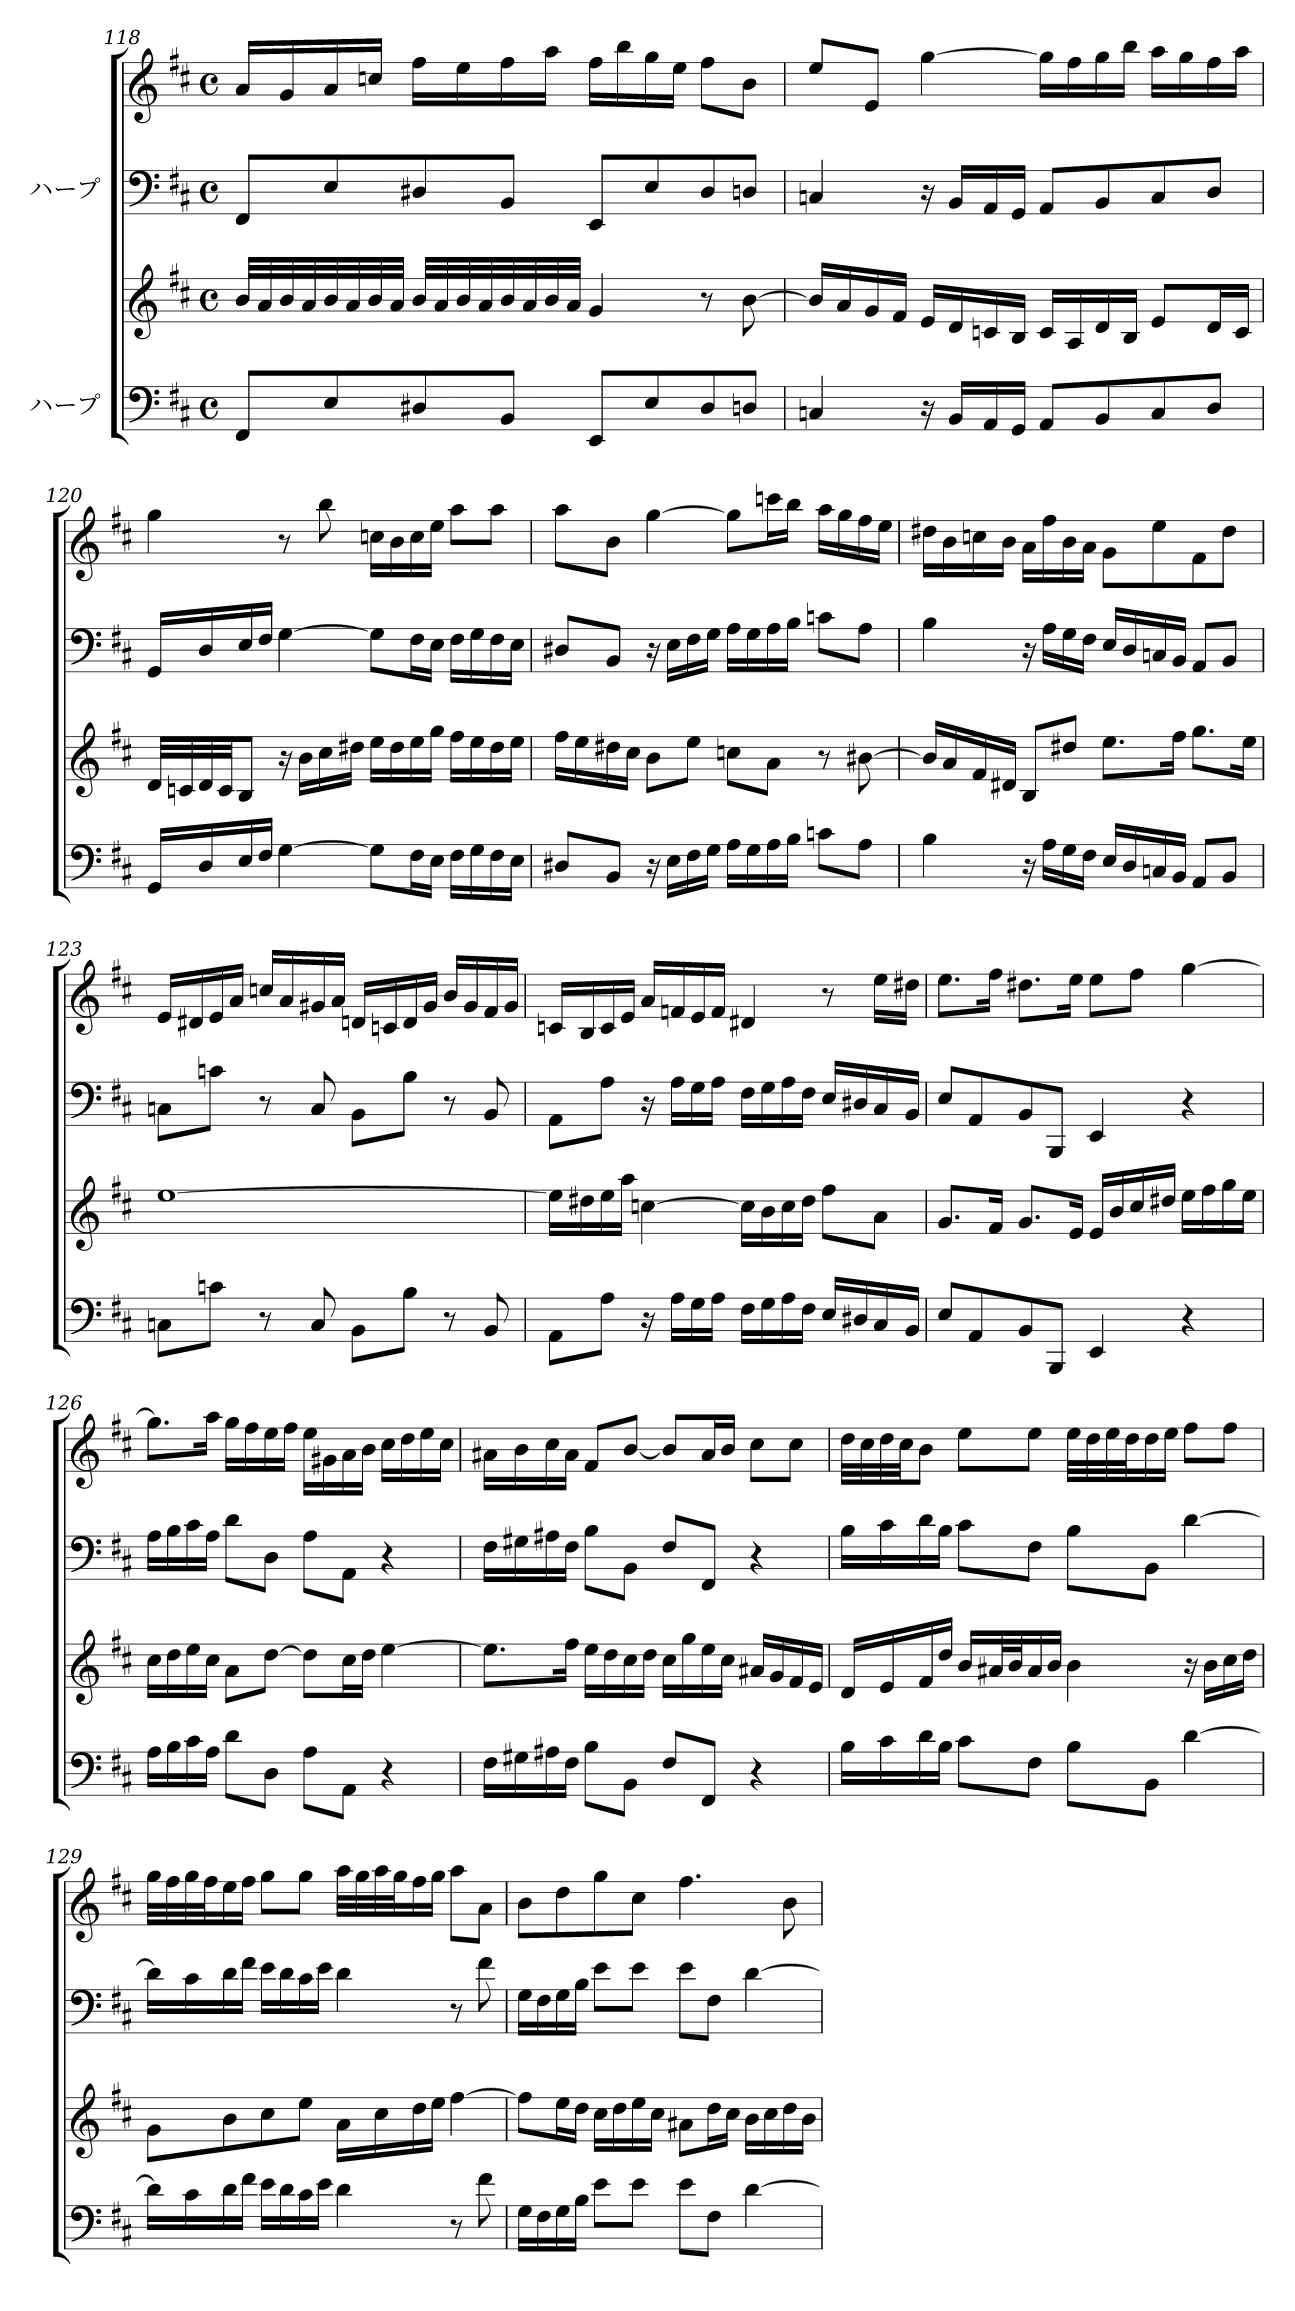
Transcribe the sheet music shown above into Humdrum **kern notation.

**kern	**kern	**kern	**kern
*part2	*part2	*part1	*part1
*staff4	*staff3	*staff2	*staff1
*I"ハープ	*	*I"ハープ	*
!!LO:LB:g=z
*clefF4	*clefG2	*clefF4	*clefG2
*k[f#c#]	*k[f#c#]	*k[f#c#]	*k[f#c#]
*M4/4	*M4/4	*M4/4	*M4/4
*met(c)	*met(c)	*met(c)	*met(c)
=118	=118	=118	=118
8FF#/L	32b/LLL	8FF#/L	16a/LL
.	32a/	.	.
.	32b/	.	16g/
.	32a/	.	.
8E/	32b/	8E/	16a/
.	32a/	.	.
.	32b/	.	16ccn/JJ
.	32a/JJJ	.	.
8D#X/	32b/LLL	8D#X/	16ff#\LL
.	32a/	.	.
.	32b/	.	16ee\
.	32a/	.	.
8BB/J	32b/	8BB/J	16ff#\
.	32a/	.	.
.	32b/	.	16aa\JJ
.	32a/JJJ	.	.
8EE/L	4g/	8EE/L	16ff#\LL
.	.	.	16bb\
8E/	.	8E/	16gg\
.	.	.	16ee\JJ
8D#/	8r	8D#/	8ff#\L
8Dn/J	[8b\	8Dn/J	8b\J
=119	=119	=119	=119
4Cn/	16b/LL]	4Cn/	8ee/L
.	16a/	.	.
.	16g/	.	8e/J
.	16f#/JJ	.	.
16r	16e/LL	16r	[4gg\
16BB/LL	16d/	16BB/LL	.
16AA/	16cn/	16AA/	.
16GG/JJ	16B/JJ	16GG/JJ	.
8AA/L	16c/LL	8AA/L	16gg\LL]
.	16A/	.	16ff#\
8BB/	16d/	8BB/	16gg\
.	16B/JJ	.	16bb\JJ
8C/	8e/L	8C/	16aa\LL
.	.	.	16gg\
8D/J	16d/L	8D/J	16ff#\
.	16c/JJ	.	16aa\JJ
!!LO:LB:g=z
=120	=120	=120	=120
16GG/LL	32d/LLL	16GG/LL	4gg\
.	32cn/	.	.
16D/	32d/	16D/	.
.	32c/JJ	.	.
16E/	8B/J	16E/	.
16F#/JJ	.	16F#/JJ	.
[4G\	16r	[4G\	8r
.	16b\LL	.	.
.	16cc#\	.	8bb\
.	16dd#X\JJ	.	.
8G\L]	16ee\LL	8G\L]	16ccn\LL
.	16dd#\	.	16b\
16F#\L	16ee\	16F#\L	16cc\
16E\JJ	16gg\JJ	16E\JJ	16ee\JJ
16F#\LL	16ff#\LL	16F#\LL	8aa\L
16G\	16ee\	16G\	.
16F#\	16dd#\	16F#\	8aa\J
16E\JJ	16ee\JJ	16E\JJ	.
=121	=121	=121	=121
8D#X/L	16ff#\LL	8D#X/L	8aa\L
.	16ee\	.	.
8BB/J	16dd#X\	8BB/J	8b\J
.	16cc#\JJ	.	.
16r	8b\L	16r	[4gg\
16E\LL	.	16E\LL	.
16F#\	8ee\J	16F#\	.
16G\JJ	.	16G\JJ	.
16A\LL	8ccn\L	16A\LL	8gg\L]
16G\	.	16G\	.
16A\	8a\J	16A\	16cccn\L
16B\JJ	.	16B\JJ	16bb\JJ
8cn\L	8r	8cn\L	16aa\LL
.	.	.	16gg\
8A\J	[8b#X\	8A\J	16ff#\
.	.	.	16ee\JJ
!!LO:PB:g=z
=122	=122	=122	=122
4B\	16b#/LL]	4B\	16dd#X\LL
.	16a/	.	16b\
.	16f#/	.	16ccn\
.	16d#X/JJ	.	16b\JJ
16r	8B/L	16r	16a\LL
16A\LL	.	16A\LL	16ff#\
16G\	8dd#X/J	16G\	16b\
16F#\JJ	.	16F#\JJ	16a\JJ
16E/LL	8.ee\L	16E/LL	8g\L
16D/	.	16D/	.
16Cn/	.	16Cn/	8ee\
16BB/JJ	16ff#\Jk	16BB/JJ	.
8AA/L	8.gg\L	8AA/L	8f#\
8BB/J	.	8BB/J	8dd#\J
.	16ee\Jk	.	.
=123	=123	=123	=123
8Cn\L	[1ee	8Cn\L	16e/LL
.	.	.	16d#X/
8cn\J	.	8cn\J	16e/
.	.	.	16a/JJ
8r	.	8r	16ccn/LL
.	.	.	16a/
8C/	.	8C/	16g#X/
.	.	.	16a/JJ
8BB\L	.	8BB\L	16dn/LL
.	.	.	16cn/
8B\J	.	8B\J	16d/
.	.	.	16g#/JJ
8r	.	8r	16b/LL
.	.	.	16g#/
8BB/	.	8BB/	16f#/
.	.	.	16g#/JJ
!!LO:LB:g=z
=124	=124	=124	=124
8AA\L	16ee\LL]	8AA\L	16cn/LL
.	16dd#X\	.	16B/
8A\J	16ee\	8A\J	16c/
.	16aa\JJ	.	16e/JJ
16r	[4ccn\	16r	16a/LL
16A\LL	.	16A\LL	16fn/
16G\	.	16G\	16e/
16A\JJ	.	16A\JJ	16f/JJ
16F#\LL	16cc\LL]	16F#\LL	4d#X/
16G\	16b\	16G\	.
16A\	16cc\	16A\	.
16F#\JJ	16dd#\JJ	16F#\JJ	.
16E/LL	8ff#\L	16E/LL	8r
16D#X/	.	16D#X/	.
16C#/	8a\J	16C#/	16ee\LL
16BB/JJ	.	16BB/JJ	16dd#X\JJ
=125	=125	=125	=125
8E/L	8.g/L	8E/L	8.ee\L
8AA/	.	8AA/	.
.	16f#/Jk	.	16ff#\Jk
8BB/	8.g/L	8BB/	8.dd#X\L
8BBB/J	.	8BBB/J	.
.	16e/Jk	.	16ee\Jk
4EE/	16e/LL	4EE/	8ee\L
.	16b/	.	.
.	16cc#/	.	8ff#\J
.	16dd#X/JJ	.	.
4r	16ee\LL	4r	[4gg\
.	16ff#\	.	.
.	16gg\	.	.
.	16ee\JJ	.	.
!!LO:LB:g=z
=126	=126	=126	=126
16A\LL	16cc#\LL	16A\LL	8.gg\L]
16B\	16dd\	16B\	.
16c#\	16ee\	16c#\	.
16A\JJ	16cc#\JJ	16A\JJ	16aa\Jk
8d\L	8a\L	8d\L	16gg\LL
.	.	.	16ff#\
8D\J	[8dd\J	8D\J	16ee\
.	.	.	16ff#\JJ
8A\L	8dd\L]	8A\L	16ee\LL
.	.	.	16g#X\
8AA\J	16cc#\L	8AA\J	16a\
.	16dd\JJ	.	16b\JJ
4r	[4ee\	4r	16cc#\LL
.	.	.	16dd\
.	.	.	16ee\
.	.	.	16cc#\JJ
=127	=127	=127	=127
16F#\LL	8.ee\L]	16F#\LL	16a#X\LL
16G#X\	.	16G#X\	16b\
16A#X\	.	16A#X\	16cc#\
16F#\JJ	16ff#\Jk	16F#\JJ	16a#\JJ
8B\L	16ee\LL	8B\L	8f#/L
.	16dd\	.	.
8BB\J	16cc#\	8BB\J	[8b/J
.	16dd\JJ	.	.
8F#/L	16cc#\LL	8F#/L	8b/L]
.	16gg\	.	.
8FF#/J	16ee\	8FF#/J	16a#/L
.	16cc#\JJ	.	16b/JJ
4r	16a#X/LL	4r	8cc#\L
.	16g/	.	.
.	16f#/	.	8cc#\J
.	16e/JJ	.	.
!!LO:PB:g=z
=128	=128	=128	=128
16B\LL	16d/LL	16B\LL	32dd\LLL
.	.	.	32cc#\
16c#\	16e/	16c#\	32dd\
.	.	.	32cc#\JJ
16d\	16f#/	16d\	8b\J
16B\JJ	16dd/JJ	16B\JJ	.
8c#\L	16b/LL	8c#\L	8ee\L
.	32a#X/L	.	.
.	32b/J	.	.
8F#\J	16a#/	8F#\J	8ee\J
.	16b/JJ	.	.
8B\L	4b\	8B\L	32ee\LLL
.	.	.	32dd\
.	.	.	32ee\
.	.	.	32dd\J
8BB\J	.	8BB\J	16dd\
.	.	.	16ee\JJ
[4d\	16r	[4d\	8ff#\L
.	16b\LL	.	.
.	16cc#\	.	8ff#\J
.	16dd\JJ	.	.
=129	=129	=129	=129
16d\LL]	8g\L	16d\LL]	32gg\LLL
.	.	.	32ff#\
16c#\	.	16c#\	32gg\
.	.	.	32ff#\J
16d\	8b\	16d\	16ee\
16f#\JJ	.	16f#\JJ	16ff#\JJ
16e\LL	8cc#\	16e\LL	8gg\L
16d\	.	16d\	.
16c#\	8ee\J	16c#\	8gg\J
16e\JJ	.	16e\JJ	.
4d\	16a\LL	4d\	32aa\LLL
.	.	.	32gg\
.	16cc#\	.	32aa\
.	.	.	32gg\J
.	16dd\	.	16ff#\
.	16ee\JJ	.	16gg\JJ
8r	[4ff#\	8r	8aa\L
8f#\	.	8f#\	8a\J
!!LO:LB:g=z
=130	=130	=130	=130
16G\LL	8ff#\L]	16G\LL	8b\L
16F#\	.	16F#\	.
16G\	16ee\L	16G\	8dd\
16B\JJ	16dd\JJ	16B\JJ	.
8e\L	16cc#\LL	8e\L	8gg\
.	16dd\	.	.
8e\J	16ee\	8e\J	8cc#\J
.	16cc#\JJ	.	.
8e\L	8a#X\L	8e\L	4.ff#\
8F#\J	16dd\L	8F#\J	.
.	16cc#\JJ	.	.
[4d\	16b\LL	[4d\	.
.	16cc#\	.	.
.	16dd\	.	8b\
.	16b\JJ	.	.
=	=	=	=
*-	*-	*-	*-
